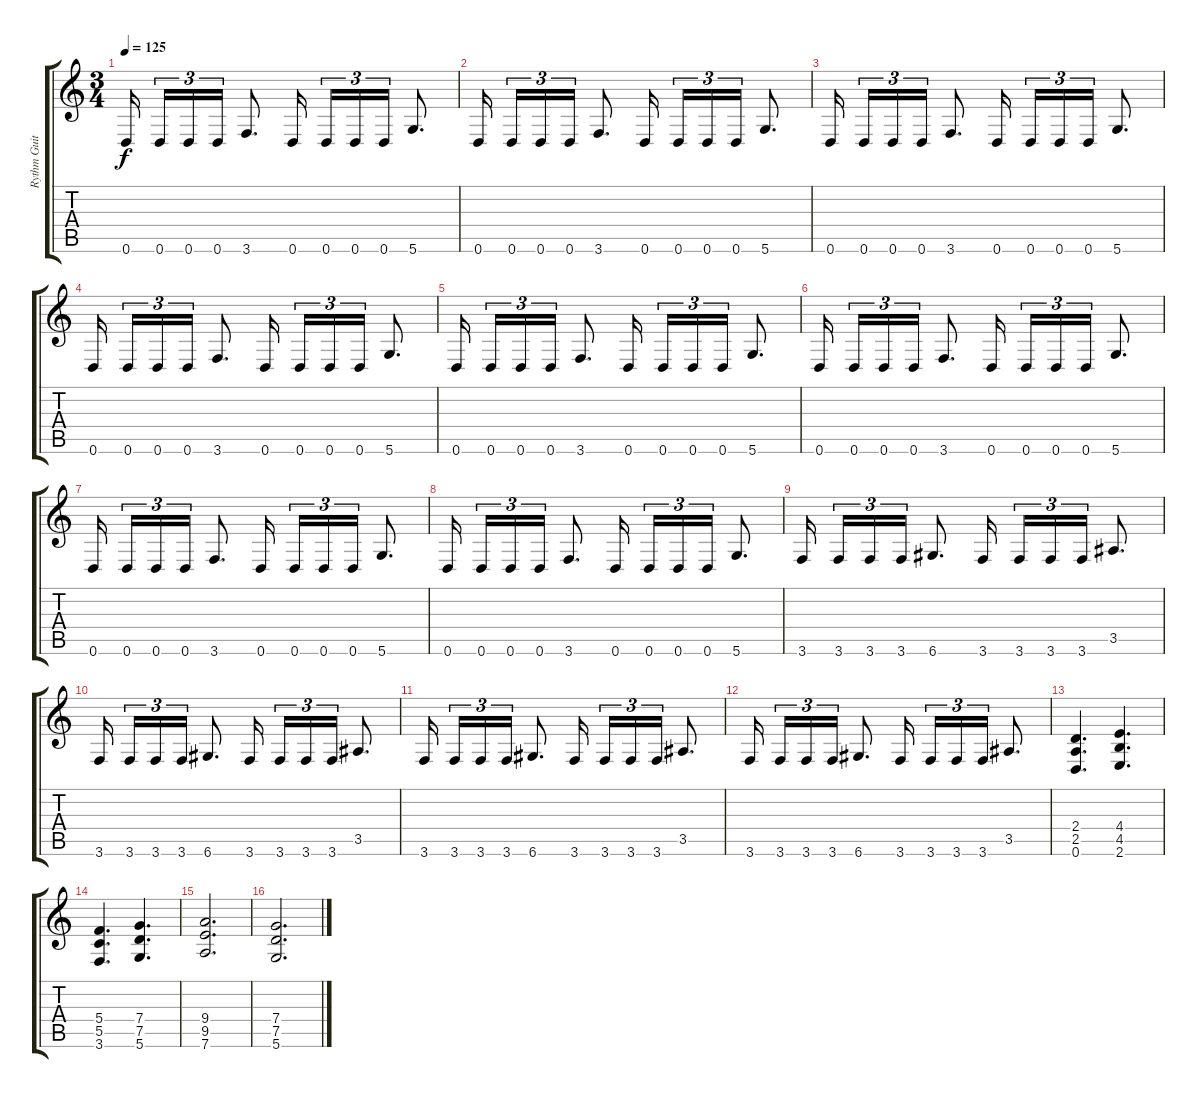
\track ("Rythm Guitar 2" "Rythm Guit") {instrument distortionguitar}
\staff {score tabs}
\tuning (D4 A3 F3 C3 G2 D2) {hide}
\ts (3 4)
\tempo 125
\clef g2
\ks c
0.6.16{dy f beam splitsecondary} 0.6.16{tu (3 2)} 0.6.16{tu (3 2)} 0.6.16{tu (3 2)} 3.6.8{d} 0.6.16{beam splitsecondary} 0.6.16{tu (3 2)} 0.6.16{tu (3 2)} 0.6.16{tu (3 2)} 5.6.8{d} |
0.6.16{beam splitsecondary} 0.6.16{tu (3 2)} 0.6.16{tu (3 2)} 0.6.16{tu (3 2)} 3.6.8{d} 0.6.16{beam splitsecondary} 0.6.16{tu (3 2)} 0.6.16{tu (3 2)} 0.6.16{tu (3 2)} 5.6.8{d} |
0.6.16{beam splitsecondary} 0.6.16{tu (3 2)} 0.6.16{tu (3 2)} 0.6.16{tu (3 2)} 3.6.8{d} 0.6.16{beam splitsecondary} 0.6.16{tu (3 2)} 0.6.16{tu (3 2)} 0.6.16{tu (3 2)} 5.6.8{d} |
0.6.16{beam splitsecondary} 0.6.16{tu (3 2)} 0.6.16{tu (3 2)} 0.6.16{tu (3 2)} 3.6.8{d} 0.6.16{beam splitsecondary} 0.6.16{tu (3 2)} 0.6.16{tu (3 2)} 0.6.16{tu (3 2)} 5.6.8{d} |
0.6.16{beam splitsecondary} 0.6.16{tu (3 2)} 0.6.16{tu (3 2)} 0.6.16{tu (3 2)} 3.6.8{d} 0.6.16{beam splitsecondary} 0.6.16{tu (3 2)} 0.6.16{tu (3 2)} 0.6.16{tu (3 2)} 5.6.8{d} |
0.6.16{beam splitsecondary} 0.6.16{tu (3 2)} 0.6.16{tu (3 2)} 0.6.16{tu (3 2)} 3.6.8{d} 0.6.16{beam splitsecondary} 0.6.16{tu (3 2)} 0.6.16{tu (3 2)} 0.6.16{tu (3 2)} 5.6.8{d} |
0.6.16{beam splitsecondary} 0.6.16{tu (3 2)} 0.6.16{tu (3 2)} 0.6.16{tu (3 2)} 3.6.8{d} 0.6.16{beam splitsecondary} 0.6.16{tu (3 2)} 0.6.16{tu (3 2)} 0.6.16{tu (3 2)} 5.6.8{d} |
0.6.16{beam splitsecondary} 0.6.16{tu (3 2)} 0.6.16{tu (3 2)} 0.6.16{tu (3 2)} 3.6.8{d} 0.6.16{beam splitsecondary} 0.6.16{tu (3 2)} 0.6.16{tu (3 2)} 0.6.16{tu (3 2)} 5.6.8{d} |
3.6.16{beam splitsecondary} 3.6.16{tu (3 2)} 3.6.16{tu (3 2)} 3.6.16{tu (3 2)} 6.6.8{d} 3.6.16{beam splitsecondary} 3.6.16{tu (3 2)} 3.6.16{tu (3 2)} 3.6.16{tu (3 2)} 3.5.8{d} |
3.6.16{beam splitsecondary} 3.6.16{tu (3 2)} 3.6.16{tu (3 2)} 3.6.16{tu (3 2)} 6.6.8{d} 3.6.16{beam splitsecondary} 3.6.16{tu (3 2)} 3.6.16{tu (3 2)} 3.6.16{tu (3 2)} 3.5.8{d} |
3.6.16{beam splitsecondary} 3.6.16{tu (3 2)} 3.6.16{tu (3 2)} 3.6.16{tu (3 2)} 6.6.8{d} 3.6.16{beam splitsecondary} 3.6.16{tu (3 2)} 3.6.16{tu (3 2)} 3.6.16{tu (3 2)} 3.5.8{d} |
3.6.16{beam splitsecondary} 3.6.16{tu (3 2)} 3.6.16{tu (3 2)} 3.6.16{tu (3 2)} 6.6.8{d} 3.6.16{beam splitsecondary} 3.6.16{tu (3 2)} 3.6.16{tu (3 2)} 3.6.16{tu (3 2)} 3.5.8{d} |
(2.4 2.5 0.6).4{d} (4.4 4.5 2.6).4{d} |
(5.4 5.5 3.6).4{d} (7.4 7.5 5.6).4{d} |
(9.4 9.5 7.6).2{d} |
(7.4 7.5 5.6).2{d}
